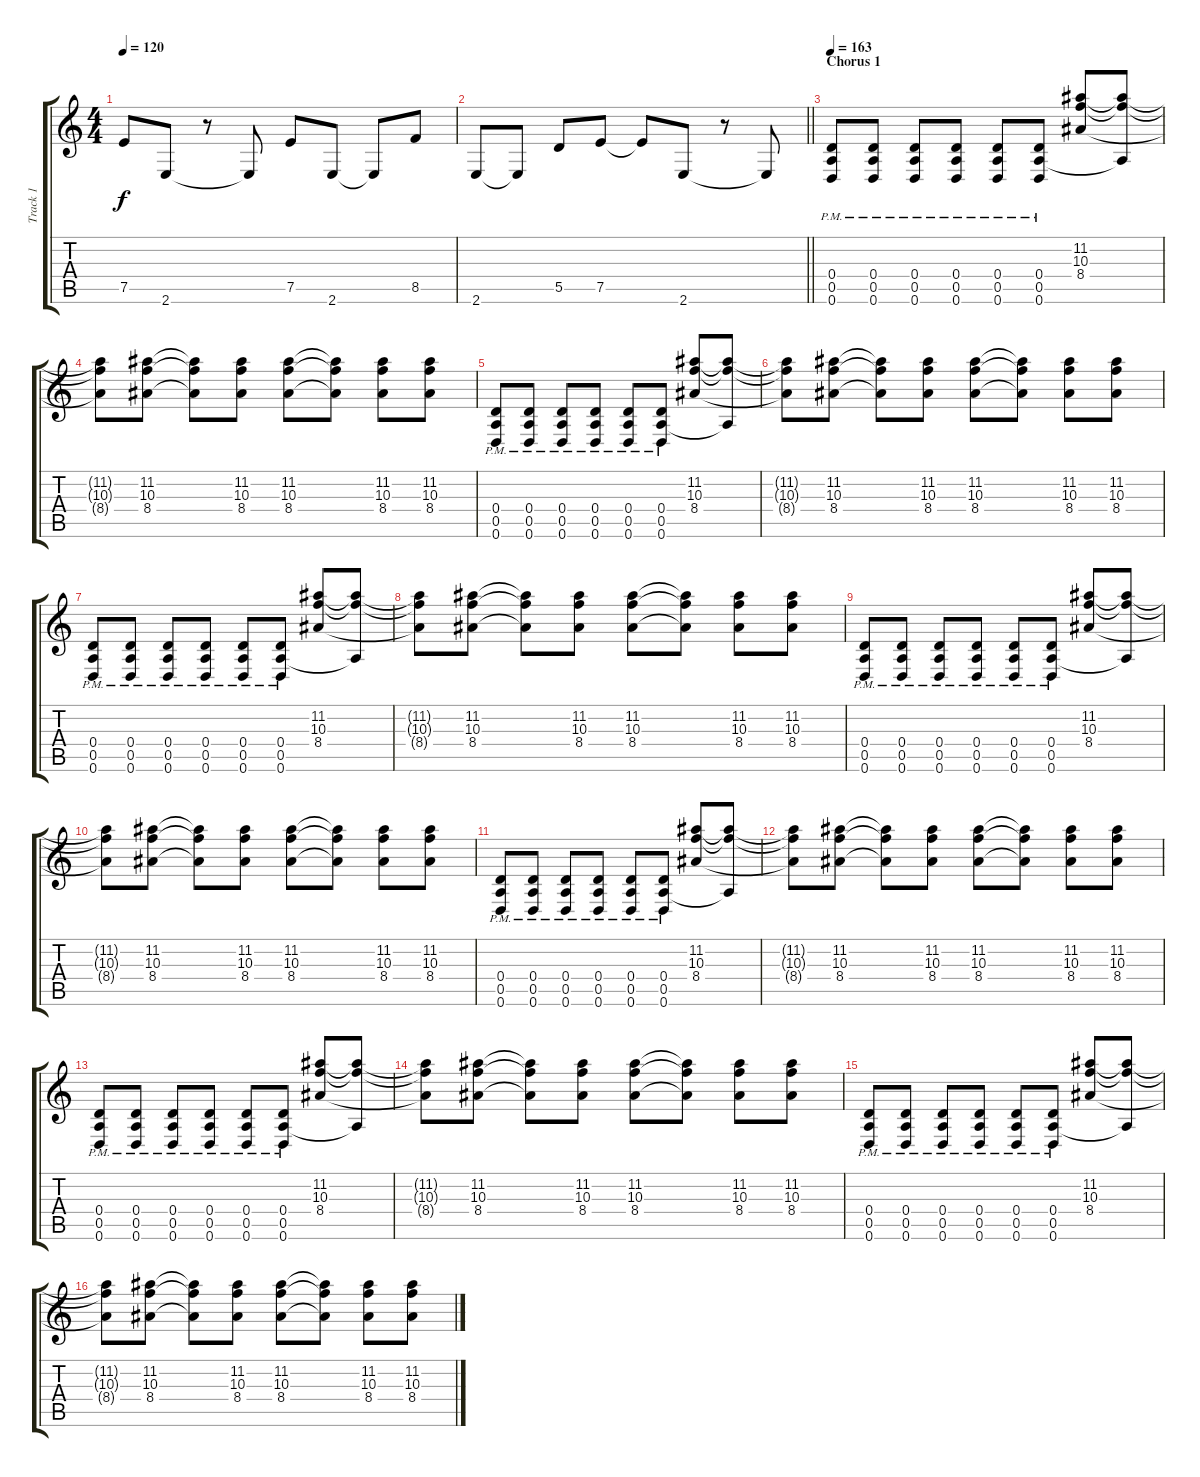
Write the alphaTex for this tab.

\track ("Track 1" "Track 1") {instrument distortionguitar}
\staff {score tabs}
\tuning (E4 B3 G3 D3 A2 D2) {hide}
\ts (4 4)
\tempo 120
\clef g2
\ks c
7.5{t}.8{dy f} 2.6.8 r.8 2.6{t}.8 7.5.8 2.6.8 2.6{t}.8 8.5.8 |
\barLineRight lightlight
2.6.8 2.6{t}.8 5.5.8 7.5.8 7.5{t}.8 2.6.8 r.8 2.6{t}.8 |
\section ("" "Chorus 1")
\tempo 163
(0.4{pm} 0.5{pm} 0.6{pm}).8 (0.4{pm} 0.5{pm} 0.6{pm}).8 (0.4{pm} 0.5{pm} 0.6{pm}).8 (0.4{pm} 0.5{pm} 0.6{pm}).8 (0.4{pm} 0.5{pm} 0.6{pm}).8 (0.4{pm} 0.5{pm} 0.6{pm}).8 (11.2 10.3 8.4).8 (11.2{t} 10.3{t} 0.5{t}).8 |
(11.2{t} 10.3{t} 8.4{t}).8 (11.2 10.3 8.4).8 (11.2{t} 10.3{t} 8.4{t}).8 (11.2 10.3 8.4).8 (11.2 10.3 8.4).8 (11.2{t} 10.3{t} 8.4{t}).8 (11.2 10.3 8.4).8 (11.2 10.3 8.4).8 |
(0.4{pm} 0.5{pm} 0.6{pm}).8 (0.4{pm} 0.5{pm} 0.6{pm}).8 (0.4{pm} 0.5{pm} 0.6{pm}).8 (0.4{pm} 0.5{pm} 0.6{pm}).8 (0.4{pm} 0.5{pm} 0.6{pm}).8 (0.4{pm} 0.5{pm} 0.6{pm}).8 (11.2 10.3 8.4).8 (11.2{t} 10.3{t} 0.5{t}).8 |
(11.2{t} 10.3{t} 8.4{t}).8 (11.2 10.3 8.4).8 (11.2{t} 10.3{t} 8.4{t}).8 (11.2 10.3 8.4).8 (11.2 10.3 8.4).8 (11.2{t} 10.3{t} 8.4{t}).8 (11.2 10.3 8.4).8 (11.2 10.3 8.4).8 |
(0.4{pm} 0.5{pm} 0.6{pm}).8 (0.4{pm} 0.5{pm} 0.6{pm}).8 (0.4{pm} 0.5{pm} 0.6{pm}).8 (0.4{pm} 0.5{pm} 0.6{pm}).8 (0.4{pm} 0.5{pm} 0.6{pm}).8 (0.4{pm} 0.5{pm} 0.6{pm}).8 (11.2 10.3 8.4).8 (11.2{t} 10.3{t} 0.5{t}).8 |
(11.2{t} 10.3{t} 8.4{t}).8 (11.2 10.3 8.4).8 (11.2{t} 10.3{t} 8.4{t}).8 (11.2 10.3 8.4).8 (11.2 10.3 8.4).8 (11.2{t} 10.3{t} 8.4{t}).8 (11.2 10.3 8.4).8 (11.2 10.3 8.4).8 |
(0.4{pm} 0.5{pm} 0.6{pm}).8 (0.4{pm} 0.5{pm} 0.6{pm}).8 (0.4{pm} 0.5{pm} 0.6{pm}).8 (0.4{pm} 0.5{pm} 0.6{pm}).8 (0.4{pm} 0.5{pm} 0.6{pm}).8 (0.4{pm} 0.5{pm} 0.6{pm}).8 (11.2 10.3 8.4).8 (11.2{t} 10.3{t} 0.5{t}).8 |
(11.2{t} 10.3{t} 8.4{t}).8 (11.2 10.3 8.4).8 (11.2{t} 10.3{t} 8.4{t}).8 (11.2 10.3 8.4).8 (11.2 10.3 8.4).8 (11.2{t} 10.3{t} 8.4{t}).8 (11.2 10.3 8.4).8 (11.2 10.3 8.4).8 |
(0.4{pm} 0.5{pm} 0.6{pm}).8 (0.4{pm} 0.5{pm} 0.6{pm}).8 (0.4{pm} 0.5{pm} 0.6{pm}).8 (0.4{pm} 0.5{pm} 0.6{pm}).8 (0.4{pm} 0.5{pm} 0.6{pm}).8 (0.4{pm} 0.5{pm} 0.6{pm}).8 (11.2 10.3 8.4).8 (11.2{t} 10.3{t} 0.5{t}).8 |
(11.2{t} 10.3{t} 8.4{t}).8 (11.2 10.3 8.4).8 (11.2{t} 10.3{t} 8.4{t}).8 (11.2 10.3 8.4).8 (11.2 10.3 8.4).8 (11.2{t} 10.3{t} 8.4{t}).8 (11.2 10.3 8.4).8 (11.2 10.3 8.4).8 |
(0.4{pm} 0.5{pm} 0.6{pm}).8 (0.4{pm} 0.5{pm} 0.6{pm}).8 (0.4{pm} 0.5{pm} 0.6{pm}).8 (0.4{pm} 0.5{pm} 0.6{pm}).8 (0.4{pm} 0.5{pm} 0.6{pm}).8 (0.4{pm} 0.5{pm} 0.6{pm}).8 (11.2 10.3 8.4).8 (11.2{t} 10.3{t} 0.5{t}).8 |
(11.2{t} 10.3{t} 8.4{t}).8 (11.2 10.3 8.4).8 (11.2{t} 10.3{t} 8.4{t}).8 (11.2 10.3 8.4).8 (11.2 10.3 8.4).8 (11.2{t} 10.3{t} 8.4{t}).8 (11.2 10.3 8.4).8 (11.2 10.3 8.4).8 |
(0.4{pm} 0.5{pm} 0.6{pm}).8 (0.4{pm} 0.5{pm} 0.6{pm}).8 (0.4{pm} 0.5{pm} 0.6{pm}).8 (0.4{pm} 0.5{pm} 0.6{pm}).8 (0.4{pm} 0.5{pm} 0.6{pm}).8 (0.4{pm} 0.5{pm} 0.6{pm}).8 (11.2 10.3 8.4).8 (11.2{t} 10.3{t} 0.5{t}).8 |
(11.2{t} 10.3{t} 8.4{t}).8 (11.2 10.3 8.4).8 (11.2{t} 10.3{t} 8.4{t}).8 (11.2 10.3 8.4).8 (11.2 10.3 8.4).8 (11.2{t} 10.3{t} 8.4{t}).8 (11.2 10.3 8.4).8 (11.2 10.3 8.4).8
